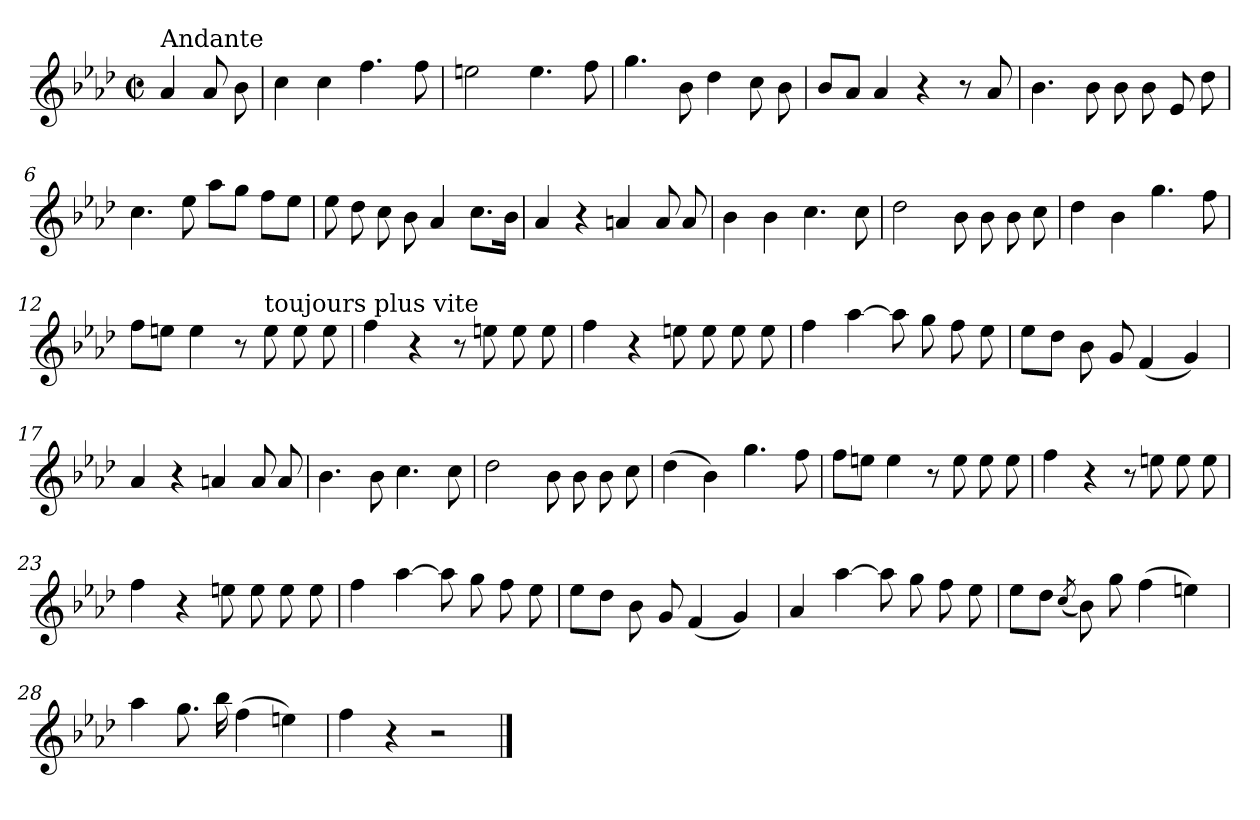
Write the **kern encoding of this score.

**kern
*part1
*staff1
*clefG2
*k[b-e-a-d-]
*f:
*M2/2
*met(c|)
=
!LO:TX:a:t=Andante
4a-/
8a-/
8b-\
=1
4cc\
4cc\
4.ff\
8ff\
=2
2een\
4.ee\
8ff\
=3
4.gg\
8b-\
4dd-\
8cc\
8b-\
=4
8b-/L
8a-/J
4a-/
4r
8r
8a-/
!!LO:LB:g=z
=5
4.b-\
8b-\
8b-\
8b-\
8e-/
8dd-\
=6
4.cc\
8ee-\
8aa-\L
8gg\J
8ff\L
8ee-\J
=7
8ee-\
8dd-\
8cc\
8b-\
4a-/
8.cc\L
16b-\Jk
=8
4a-/
4r
4an/
8a/
8a/
=9
4b-\
4b-\
4.cc\
8cc\
!!LO:LB:g=z
=10
2dd-\
8b-\
8b-\
8b-\
8cc\
=11
4dd-\
4b-\
4.gg\
8ff\
=12
8ff\L
8een\J
4ee\
8r
!LO:TX:a:t=toujours plus vite
8ee\
8ee\
8ee\
=13
4ff\
4r
8r
8een\
8ee\
8ee\
=14
4ff\
4r
8een\
8ee\
8ee\
8ee\
!!LO:LB:g=z
=15
4ff\
[4aa-\
8aa-\]
8gg\
8ff\
8ee-\
=16
8ee-\L
8dd-\J
8b-\
8g/
(<4f/
4g/)
=17
4a-/
4r
4an/
8a/
8a/
=18
4.b-\
8b-\
4.cc\
8cc\
=19
2dd-\
8b-\
8b-\
8b-\
8cc\
!!LO:LB:g=z
=20
(>4dd-\
4b-\)
4.gg\
8ff\
=21
8ff\L
8een\J
4ee\
8r
8ee\
8ee\
8ee\
=22
4ff\
4r
8r
8een\
8ee\
8ee\
=23
4ff\
4r
8een\
8ee\
8ee\
8ee\
=24
4ff\
[4aa-\
8aa-\]
8gg\
8ff\
8ee-\
!!LO:LB:g=z
=25
8ee-\L
8dd-\J
8b-\
8g/
(<4f/
4g/)
=26
4a-/
[4aa-\
8aa-\]
8gg\
8ff\
8ee-\
=27
8ee-\L
8dd-\J
(<8qcc/
8b-\)
8gg\
(>4ff\
4een\)
=28
4aa-\
8.gg\
16bb-\
(>4ff\
4een\)
=29
4ff\
4r
2r
==
*-
